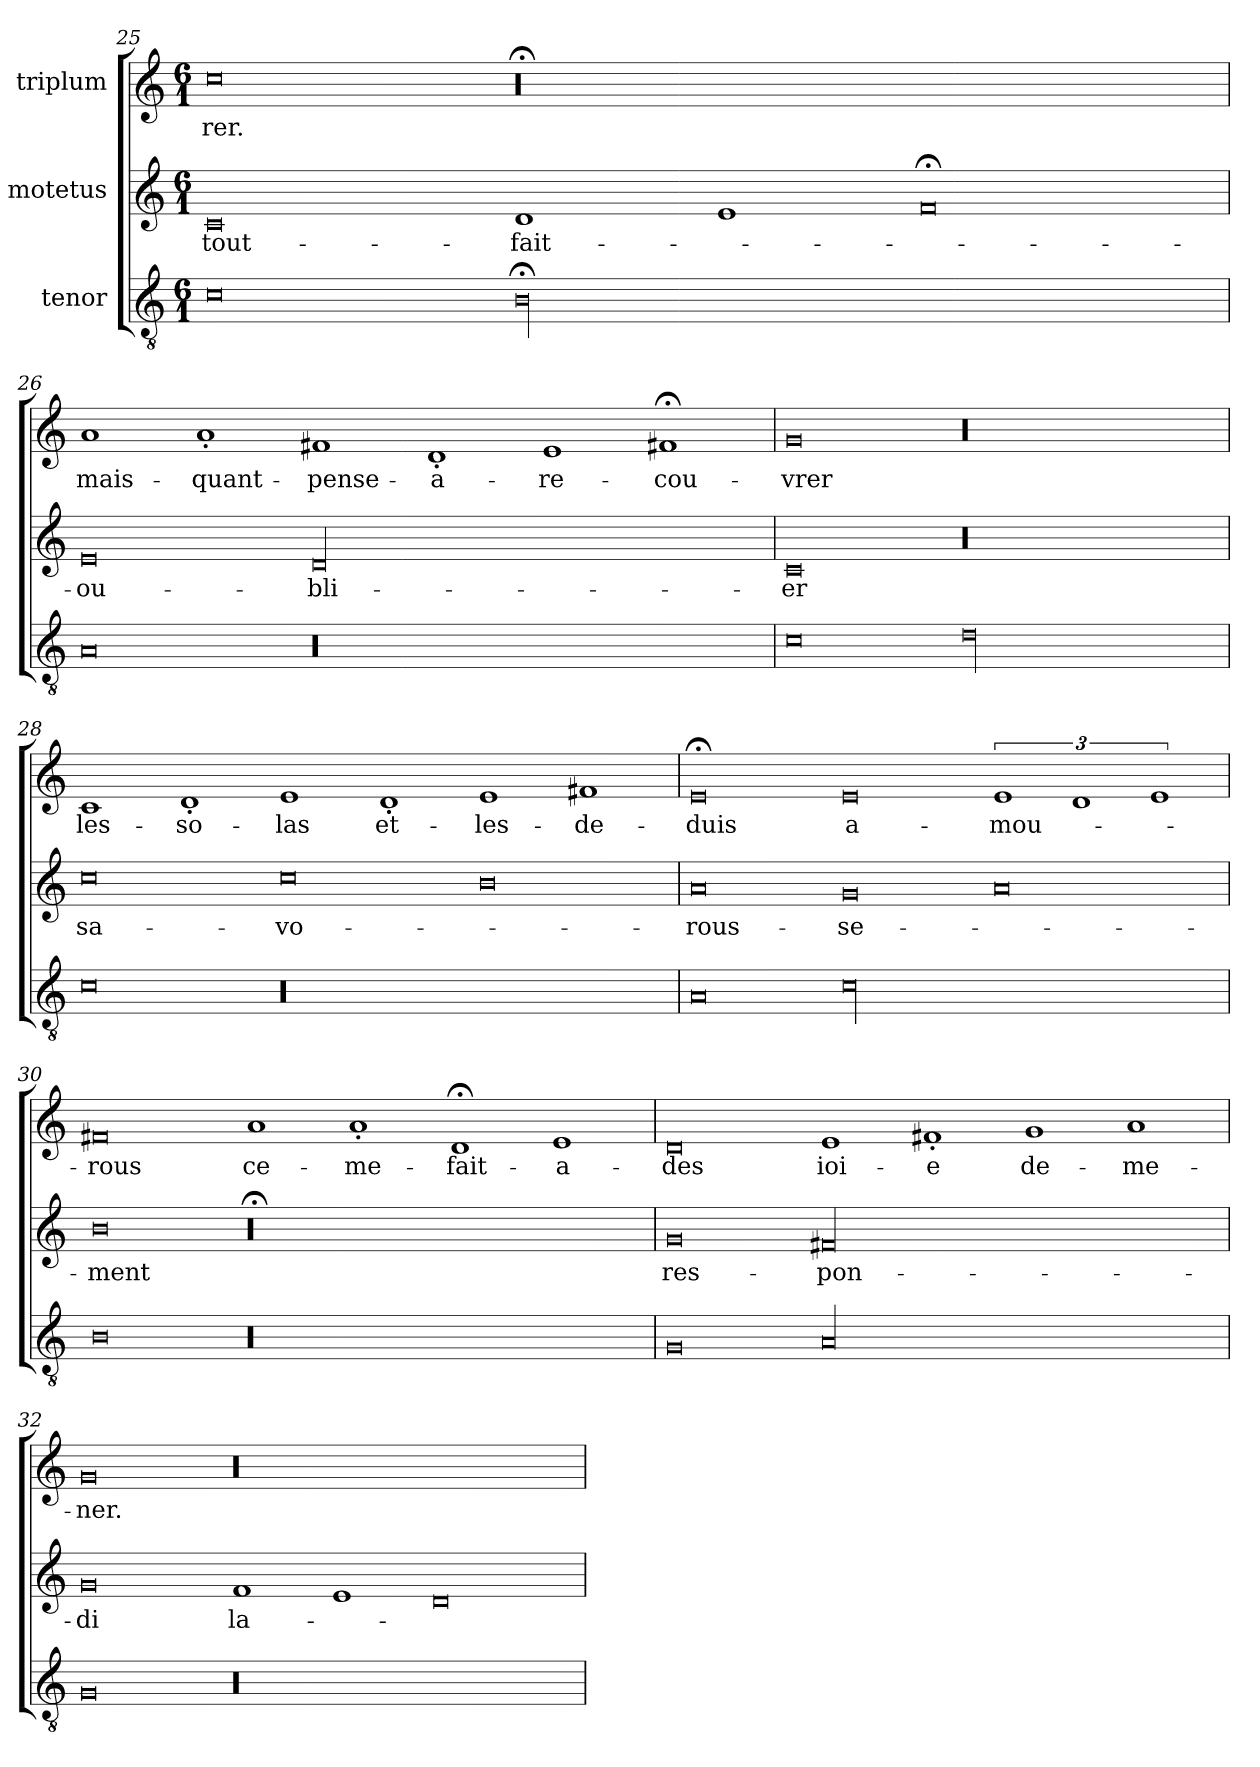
**kern	**kern	**text	**kern	**text
*part3	*part2	*part2	*part1	*part1
*staff3	*staff2	*staff2	*staff1	*staff1
*I"tenor	*I"motetus	*	*I"triplum	*
*clefGv2	*clefG2	*	*clefG2	*
*k[]	*k[]	*	*k[]	*
*C:	*C:	*	*C:	*
*M6/1	*M6/1	*	*M6/1	*
=25	=25	=25	=25	=25
0c\	0c/	tout-	0cc\	-rer.
00B;<\	1d/	fait-	00r;<	.
.	1e/	.	.	.
.	0f;</	.	.	.
=26	=26	=26	=26	=26
0A/	0e/	ou-	1a/	mais-
.	.	.	1a'/	quant-
00r	00d/	-bli-	1f#X/	pense-
.	.	.	1d'/	a-
.	.	.	1e/	re-
.	.	.	1f#X;</	-cou-
=27	=27	=27	=27	=27
0c\	0c/	-er	0g/	-vrer
00d\	00r	.	00r	.
=28	=28	=28	=28	=28
0c\	0cc\	sa-	1c/	les-
.	.	.	1d'/	so-
00r	0cc\	-vo-	1e/	-las
.	.	.	1d'/	et-
.	0b\	.	1e/	les-
.	.	.	1f#X/	de-
=29	=29	=29	=29	=29
0A/	0a/	-rous-	0e;</	-duis
00c\	0g/	-se-	0e/	a-
.	0a/	.	3%2e/	-mou-
.	.	.	3%2d/	.
.	.	.	3%2e/	.
=30	=30	=30	=30	=30
0B\	0b\	-ment	0f#X/	-rous
00r	00r;<	.	1a/	ce-
.	.	.	1a'/	me-
.	.	.	1d;</	fait-
.	.	.	1e/	a-
=31	=31	=31	=31	=31
0G/	0g/	res-	0d/	-des
00A/	00f#X/	-pon-	1e/	ioi-
.	.	.	1f#X'/	-e
.	.	.	1g/	de-
.	.	.	1a/	-me-
=32	=32	=32	=32	=32
0G/	0g/	-di	0g/	-ner.
00r	1f/	la-	00r	.
.	1e/	.	.	.
.	0d/	.	.	.
=	=	=	=	=
*-	*-	*-	*-	*-
